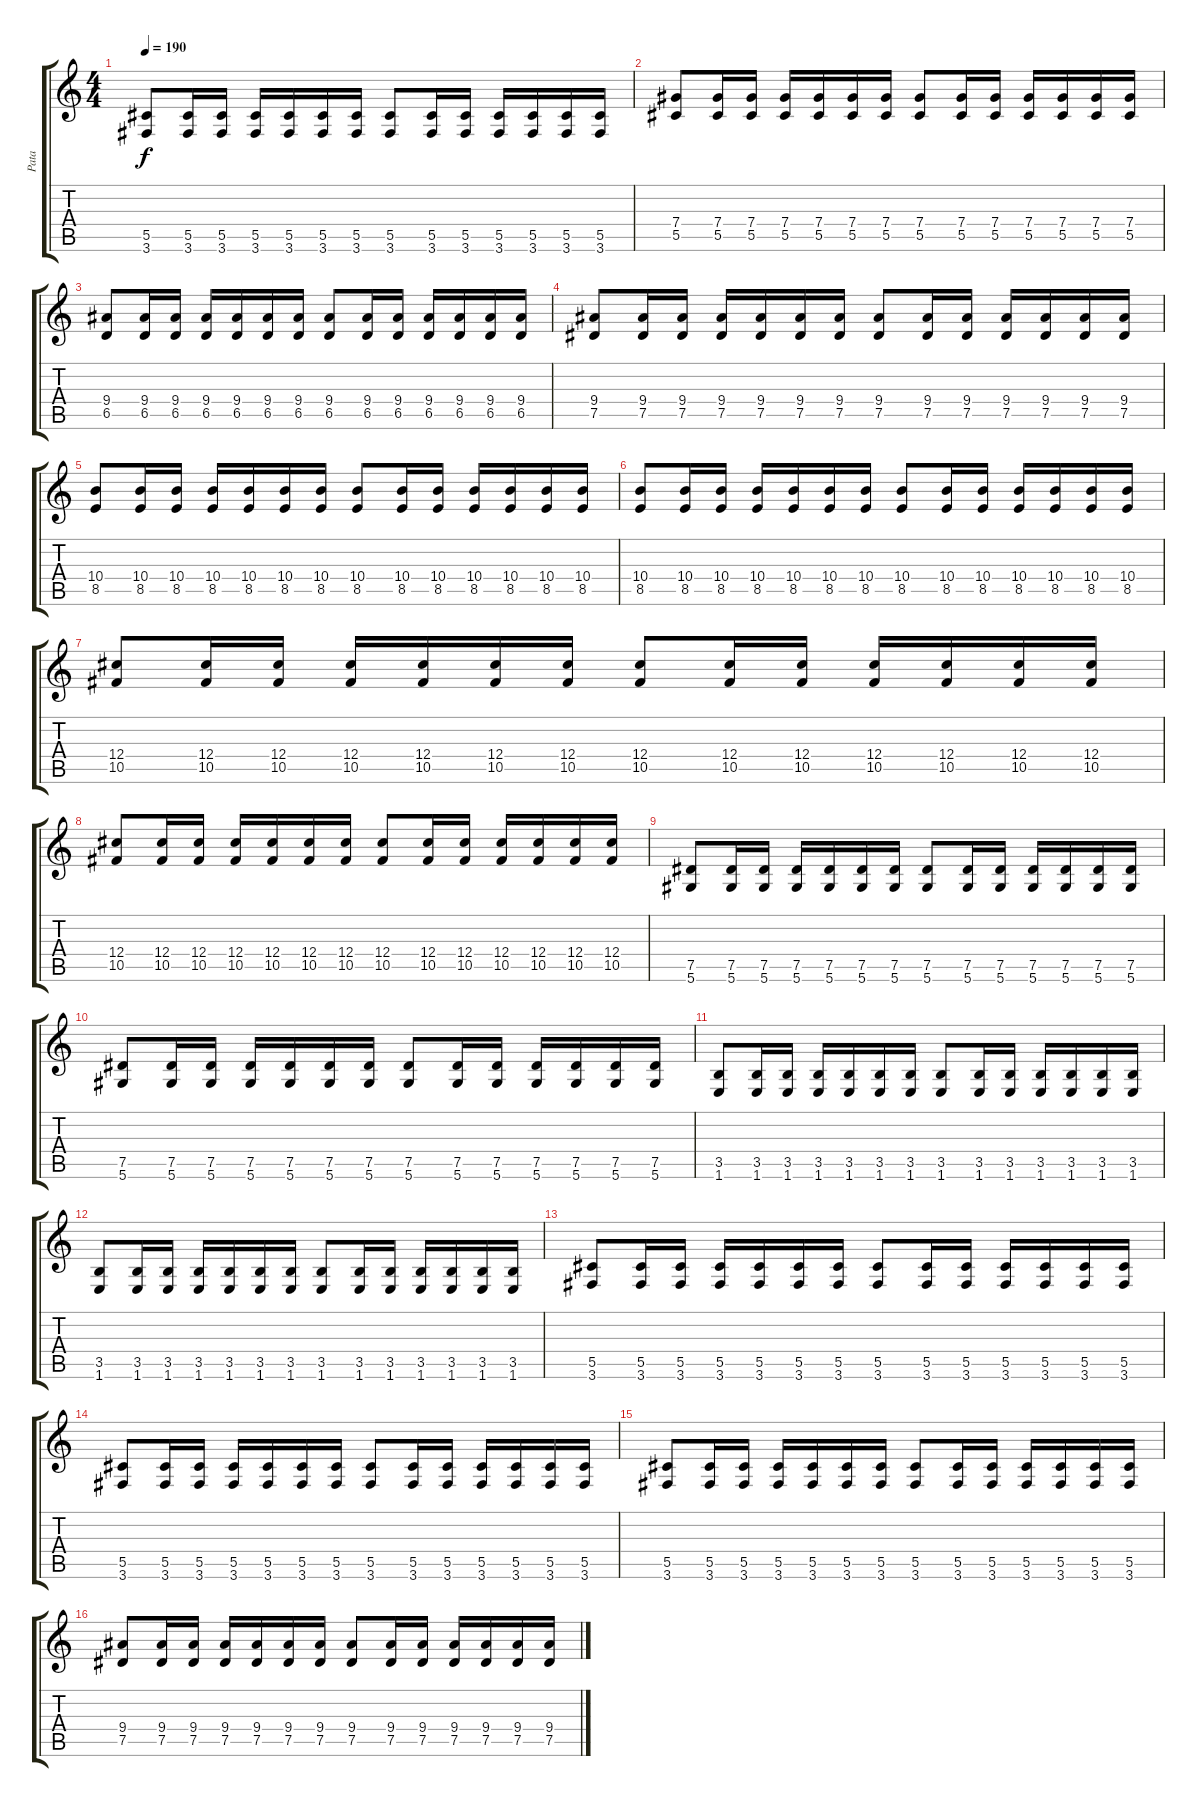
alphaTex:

\track ("Pata" "Pata") {instrument distortionguitar}
\staff {score tabs}
\tuning (Eb4 Bb3 Gb3 Db3 Ab2 Eb2) {hide}
\ts (4 4)
\tempo 190
\clef g2
\ks c
(5.5 3.6).8{dy f} (5.5 3.6).16 (5.5 3.6).16 (5.5 3.6).16 (5.5 3.6).16 (5.5 3.6).16 (5.5 3.6).16 (5.5 3.6).8 (5.5 3.6).16 (5.5 3.6).16 (5.5 3.6).16 (5.5 3.6).16 (5.5 3.6).16 (5.5 3.6).16 |
(7.4 5.5).8 (7.4 5.5).16 (7.4 5.5).16 (7.4 5.5).16 (7.4 5.5).16 (7.4 5.5).16 (7.4 5.5).16 (7.4 5.5).8 (7.4 5.5).16 (7.4 5.5).16 (7.4 5.5).16 (7.4 5.5).16 (7.4 5.5).16 (7.4 5.5).16 |
(9.4 6.5).8 (9.4 6.5).16 (9.4 6.5).16 (9.4 6.5).16 (9.4 6.5).16 (9.4 6.5).16 (9.4 6.5).16 (9.4 6.5).8 (9.4 6.5).16 (9.4 6.5).16 (9.4 6.5).16 (9.4 6.5).16 (9.4 6.5).16 (9.4 6.5).16 |
(9.4 7.5).8 (9.4 7.5).16 (9.4 7.5).16 (9.4 7.5).16 (9.4 7.5).16 (9.4 7.5).16 (9.4 7.5).16 (9.4 7.5).8 (9.4 7.5).16 (9.4 7.5).16 (9.4 7.5).16 (9.4 7.5).16 (9.4 7.5).16 (9.4 7.5).16 |
(10.4 8.5).8 (10.4 8.5).16 (10.4 8.5).16 (10.4 8.5).16 (10.4 8.5).16 (10.4 8.5).16 (10.4 8.5).16 (10.4 8.5).8 (10.4 8.5).16 (10.4 8.5).16 (10.4 8.5).16 (10.4 8.5).16 (10.4 8.5).16 (10.4 8.5).16 |
(10.4 8.5).8 (10.4 8.5).16 (10.4 8.5).16 (10.4 8.5).16 (10.4 8.5).16 (10.4 8.5).16 (10.4 8.5).16 (10.4 8.5).8 (10.4 8.5).16 (10.4 8.5).16 (10.4 8.5).16 (10.4 8.5).16 (10.4 8.5).16 (10.4 8.5).16 |
(12.4 10.5).8 (12.4 10.5).16 (12.4 10.5).16 (12.4 10.5).16 (12.4 10.5).16 (12.4 10.5).16 (12.4 10.5).16 (12.4 10.5).8 (12.4 10.5).16 (12.4 10.5).16 (12.4 10.5).16 (12.4 10.5).16 (12.4 10.5).16 (12.4 10.5).16 |
(12.4 10.5).8 (12.4 10.5).16 (12.4 10.5).16 (12.4 10.5).16 (12.4 10.5).16 (12.4 10.5).16 (12.4 10.5).16 (12.4 10.5).8 (12.4 10.5).16 (12.4 10.5).16 (12.4 10.5).16 (12.4 10.5).16 (12.4 10.5).16 (12.4 10.5).16 |
(7.5 5.6).8 (7.5 5.6).16 (7.5 5.6).16 (7.5 5.6).16 (7.5 5.6).16 (7.5 5.6).16 (7.5 5.6).16 (7.5 5.6).8 (7.5 5.6).16 (7.5 5.6).16 (7.5 5.6).16 (7.5 5.6).16 (7.5 5.6).16 (7.5 5.6).16 |
(7.5 5.6).8 (7.5 5.6).16 (7.5 5.6).16 (7.5 5.6).16 (7.5 5.6).16 (7.5 5.6).16 (7.5 5.6).16 (7.5 5.6).8 (7.5 5.6).16 (7.5 5.6).16 (7.5 5.6).16 (7.5 5.6).16 (7.5 5.6).16 (7.5 5.6).16 |
(3.5 1.6).8 (3.5 1.6).16 (3.5 1.6).16 (3.5 1.6).16 (3.5 1.6).16 (3.5 1.6).16 (3.5 1.6).16 (3.5 1.6).8 (3.5 1.6).16 (3.5 1.6).16 (3.5 1.6).16 (3.5 1.6).16 (3.5 1.6).16 (3.5 1.6).16 |
(3.5 1.6).8 (3.5 1.6).16 (3.5 1.6).16 (3.5 1.6).16 (3.5 1.6).16 (3.5 1.6).16 (3.5 1.6).16 (3.5 1.6).8 (3.5 1.6).16 (3.5 1.6).16 (3.5 1.6).16 (3.5 1.6).16 (3.5 1.6).16 (3.5 1.6).16 |
(5.5 3.6).8 (5.5 3.6).16 (5.5 3.6).16 (5.5 3.6).16 (5.5 3.6).16 (5.5 3.6).16 (5.5 3.6).16 (5.5 3.6).8 (5.5 3.6).16 (5.5 3.6).16 (5.5 3.6).16 (5.5 3.6).16 (5.5 3.6).16 (5.5 3.6).16 |
(5.5 3.6).8 (5.5 3.6).16 (5.5 3.6).16 (5.5 3.6).16 (5.5 3.6).16 (5.5 3.6).16 (5.5 3.6).16 (5.5 3.6).8 (5.5 3.6).16 (5.5 3.6).16 (5.5 3.6).16 (5.5 3.6).16 (5.5 3.6).16 (5.5 3.6).16 |
(5.5 3.6).8 (5.5 3.6).16 (5.5 3.6).16 (5.5 3.6).16 (5.5 3.6).16 (5.5 3.6).16 (5.5 3.6).16 (5.5 3.6).8 (5.5 3.6).16 (5.5 3.6).16 (5.5 3.6).16 (5.5 3.6).16 (5.5 3.6).16 (5.5 3.6).16 |
(9.4 7.5).8 (9.4 7.5).16 (9.4 7.5).16 (9.4 7.5).16 (9.4 7.5).16 (9.4 7.5).16 (9.4 7.5).16 (9.4 7.5).8 (9.4 7.5).16 (9.4 7.5).16 (9.4 7.5).16 (9.4 7.5).16 (9.4 7.5).16 (9.4 7.5).16
